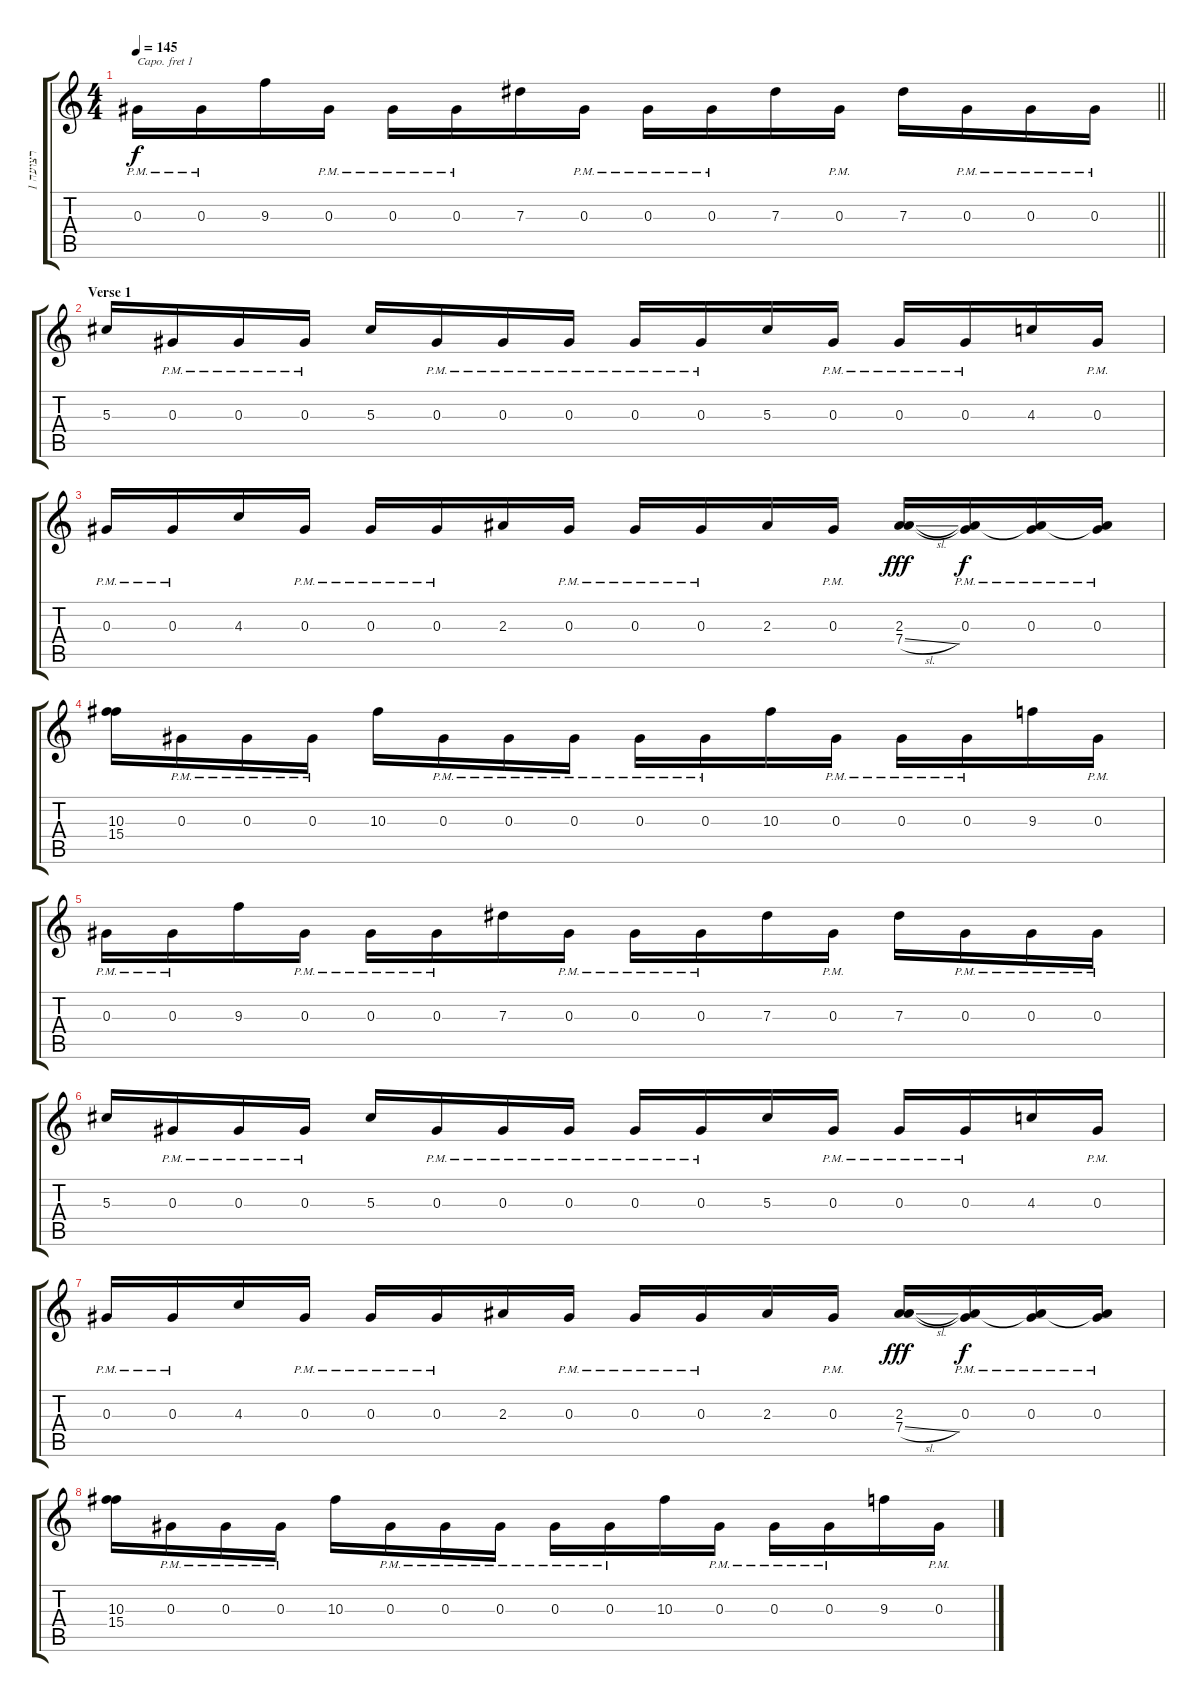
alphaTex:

\track ("רצועה 1" "רצועה 1") {instrument electricguitarclean}
\staff {score tabs}
\capo 1
\tuning (E4 B3 G3 D3 A2 E2) {hide}
\ts (4 4)
\tempo 145
\clef g2
\barLineRight lightlight
\ks c
0.3{pm}.16{dy f} 0.3{pm}.16 9.3.16 0.3{pm}.16 0.3{pm}.16 0.3{pm}.16 7.3.16 0.3{pm}.16 0.3{pm}.16 0.3{pm}.16 7.3.16 0.3{pm}.16 7.3.16 0.3{pm}.16 0.3{pm}.16 0.3{pm}.16 |
\section ("" "Verse 1")
5.3.16 0.3{pm}.16 0.3{pm}.16 0.3{pm}.16 5.3.16 0.3{pm}.16 0.3{pm}.16 0.3{pm}.16 0.3{pm}.16 0.3{pm}.16 5.3.16 0.3{pm}.16 0.3{pm}.16 0.3{pm}.16 4.3.16 0.3{pm}.16 |
0.3{pm}.16 0.3{pm}.16 4.3.16 0.3{pm}.16 0.3{pm}.16 0.3{pm}.16 2.3.16 0.3{pm}.16 0.3{pm}.16 0.3{pm}.16 2.3.16 0.3{pm}.16 (2.3 7.4{sl}).16{dy fff} (0.3{pm} 7.4{t}).16{dy f} (0.3{pm} 7.4{t}).16 (0.3{pm} 7.4{t}).16 |
(10.3 15.4).16 0.3{pm}.16 0.3{pm}.16 0.3{pm}.16 10.3.16 0.3{pm}.16 0.3{pm}.16 0.3{pm}.16 0.3{pm}.16 0.3{pm}.16 10.3.16 0.3{pm}.16 0.3{pm}.16 0.3{pm}.16 9.3.16 0.3{pm}.16 |
0.3{pm}.16 0.3{pm}.16 9.3.16 0.3{pm}.16 0.3{pm}.16 0.3{pm}.16 7.3.16 0.3{pm}.16 0.3{pm}.16 0.3{pm}.16 7.3.16 0.3{pm}.16 7.3.16 0.3{pm}.16 0.3{pm}.16 0.3{pm}.16 |
5.3.16 0.3{pm}.16 0.3{pm}.16 0.3{pm}.16 5.3.16 0.3{pm}.16 0.3{pm}.16 0.3{pm}.16 0.3{pm}.16 0.3{pm}.16 5.3.16 0.3{pm}.16 0.3{pm}.16 0.3{pm}.16 4.3.16 0.3{pm}.16 |
0.3{pm}.16 0.3{pm}.16 4.3.16 0.3{pm}.16 0.3{pm}.16 0.3{pm}.16 2.3.16 0.3{pm}.16 0.3{pm}.16 0.3{pm}.16 2.3.16 0.3{pm}.16 (2.3 7.4{sl}).16{dy fff} (0.3{pm} 7.4{t}).16{dy f} (0.3{pm} 7.4{t}).16 (0.3{pm} 7.4{t}).16 |
(10.3 15.4).16 0.3{pm}.16 0.3{pm}.16 0.3{pm}.16 10.3.16 0.3{pm}.16 0.3{pm}.16 0.3{pm}.16 0.3{pm}.16 0.3{pm}.16 10.3.16 0.3{pm}.16 0.3{pm}.16 0.3{pm}.16 9.3.16 0.3{pm}.16
